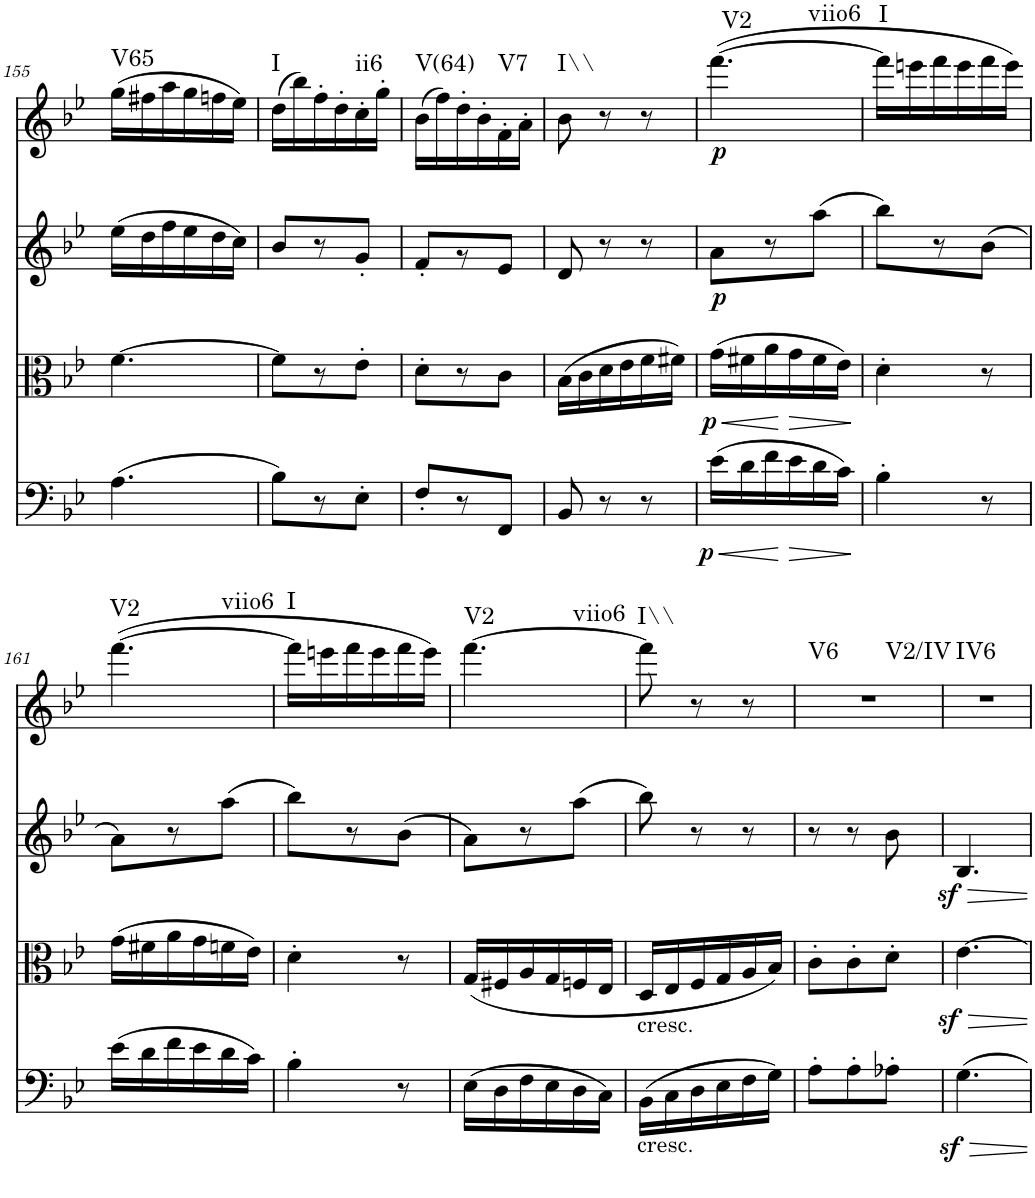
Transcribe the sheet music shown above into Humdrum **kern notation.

**kern	**dynam	**kern	**dynam	**kern	**dynam	**kern	**dynam	**harte
*part4	*part4	*part3	*part3	*part2	*part2	*part1	*part1	*part1
*staff4	*staff4	*staff3	*staff3	*staff2	*staff2	*staff1	*staff1	*
*I"Violoncello	*	*I"Viola	*	*I"Violin II	*	*I"Violin I	*	*
*I'Vc	*	*I'Vla	*	*I'Vln	*	*I'Vln	*	*
!!LO:PB:g=z
*clefF4	*	*clefC3	*	*clefG2	*	*clefG2	*	*
*k[b-e-]	*	*k[b-e-]	*	*k[b-e-]	*	*k[b-e-]	*	*
*M3/8	*	*M3/8	*	*M3/8	*	*M3/8	*	*
=155	=155	=155	=155	=155	=155	=155	=155	=155
!	!	!	!	!	!	!	!	!LO:H:kt=V65
(4.A\	.	[4.f\	.	(16ee-\LL	.	(16gg\LL	.	N
.	.	.	.	16dd\	.	16ff#X\	.	.
.	.	.	.	16ff\	.	16aa\	.	.
.	.	.	.	16ee-\	.	16gg\	.	.
.	.	.	.	16dd\	.	16ffn\	.	.
.	.	.	.	16cc\JJ)	.	16ee-\JJ)	.	.
=156	=156	=156	=156	=156	=156	=156	=156	=156
!	!	!	!	!	!	!	!	!LO:H:kt=I
8B-\L)	.	8f\L]	.	8b-/L	.	(16dd\LL	.	N
.	.	.	.	.	.	16bb-\)	.	.
8r	.	8r	.	8r	.	16ff'\	.	.
.	.	.	.	.	.	16dd'\	.	.
!	!	!	!	!	!	!	!	!LO:H:kt=ii6
8E-'\J	.	8e-'\J	.	8g'/J	.	16cc'\	.	N
.	.	.	.	.	.	16gg'\JJ	.	.
=157	=157	=157	=157	=157	=157	=157	=157	=157
!	!	!	!	!	!	!	!	!LO:H:kt=V(64)
8F'/L	.	8d'\L	.	8f'/L	.	(16b-\LL	.	N
.	.	.	.	.	.	16ff\)	.	.
8r	.	8r	.	8r	.	16dd'\	.	.
.	.	.	.	.	.	16b-'\	.	.
!	!	!	!	!	!	!	!	!LO:H:kt=V7
8FF/J	.	8c\J	.	8e-/J	.	16f'\	.	N
.	.	.	.	.	.	16a'\JJ	.	.
=158	=158	=158	=158	=158	=158	=158	=158	=158
!	!	!	!	!	!	!	!	!LO:H:kt=I\\
8BB-/	.	(16B-\LL	.	8d/	.	8b-\	.	N
.	.	16c\	.	.	.	.	.	.
8r	.	16d\	.	8r	.	8r	.	.
.	.	16e-\	.	.	.	.	.	.
8r	.	16f\	.	8r	.	8r	.	.
.	.	16f#X\JJ)	.	.	.	.	.	.
=159	=159	=159	=159	=159	=159	=159	=159	=159
!	!LO:HP:b	!	!LO:HP:b	!	!	!	!	!
!	!LO:DY:n=1:b	!	!LO:DY:n=1:b	!	!LO:DY:b	!	!LO:DY:b	!LO:H:n=1:kt=V2
!	!	!	!	!	!	!	!	!LO:H:n=2:kt=viio6
(16e-\LL	< p	(16g\LL	< p	8a\L	p	([4.fff\	p	N N
16d\	.	16f#X\	.	.	.	.	.	.
16f\	.	16a\	.	8r	.	.	.	.
!	!LO:HP:n=1:b	!	!LO:HP:n=1:b	!	!	!	!	!
16e-\	[ >	16g\	[ >	.	.	.	.	.
16d\	.	16f#\	.	(8aa\J	.	.	.	.
16c\JJ)	.	16e-\JJ)	.	.	.	.	.	.
.	]	.	]	.	.	.	.	.
=160	=160	=160	=160	=160	=160	=160	=160	=160
!	!	!	!	!	!	!	!	!LO:H:kt=I
4B-'\	.	4d'\	.	8bb-\L)	.	16fff\LL]	.	N
.	.	.	.	.	.	16eeen\	.	.
.	.	.	.	8r	.	16fff\	.	.
.	.	.	.	.	.	16eee\	.	.
8r	.	8r	.	(8b-\J	.	16fff\	.	.
.	.	.	.	.	.	16eee\JJ)	.	.
!!LO:LB:g=z
=161	=161	=161	=161	=161	=161	=161	=161	=161
!	!	!	!	!	!	!	!	!LO:H:n=1:kt=V2
!	!	!	!	!	!	!	!	!LO:H:n=2:kt=viio6
(16e-\LL	.	(16g\LL	.	8a\L)	.	([4.fff\	.	N N
16d\	.	16f#X\	.	.	.	.	.	.
16f\	.	16a\	.	8r	.	.	.	.
16e-\	.	16g\	.	.	.	.	.	.
16d\	.	16fn\	.	(8aa\J	.	.	.	.
16c\JJ)	.	16e-\JJ)	.	.	.	.	.	.
=162	=162	=162	=162	=162	=162	=162	=162	=162
!	!	!	!	!	!	!	!	!LO:H:kt=I
4B-'\	.	4d'\	.	8bb-\L)	.	16fff\LL]	.	N
.	.	.	.	.	.	16eeen\	.	.
.	.	.	.	8r	.	16fff\	.	.
.	.	.	.	.	.	16eee\	.	.
8r	.	8r	.	(8b-\J	.	16fff\	.	.
.	.	.	.	.	.	16eee\JJ)	.	.
=163	=163	=163	=163	=163	=163	=163	=163	=163
!	!	!	!	!	!	!	!	!LO:H:n=1:kt=V2
!	!	!	!	!	!	!	!	!LO:H:n=2:kt=viio6
(16E-\LL	.	(16G/LL	.	8a\L)	.	[4.fff\	.	N N
16D\	.	16F#X/	.	.	.	.	.	.
16F\	.	16A/	.	8r	.	.	.	.
16E-\	.	16G/	.	.	.	.	.	.
16D\	.	16Fn/	.	(8aa\J	.	.	.	.
16C\JJ)	.	16E-/JJ	.	.	.	.	.	.
=164	=164	=164	=164	=164	=164	=164	=164	=164
!	!	!LO:TX:b:t=cresc.	!	!	!	!	!	!
!LO:TX:b:t=cresc.	!	!	!	!	!	!	!	!LO:H:kt=I\\
(16BB-\LL	.	16D/LL	.	8bb-\)	.	8fff\]	.	N
16C\	.	16E-/	.	.	.	.	.	.
16D\	.	16F/	.	8r	.	8r	.	.
16E-\	.	16G/	.	.	.	.	.	.
16F\	.	16A/	.	8r	.	8r	.	.
16G\JJ)	.	16B-/JJ)	.	.	.	.	.	.
=165	=165	=165	=165	=165	=165	=165	=165	=165
!	!	!	!	!	!	!	!	!LO:H:n=1:kt=V6
!	!	!	!	!	!	!	!	!LO:H:n=2:kt=V2/IV
8A'\L	.	8c'\L	.	8r	.	4.r	.	N N
8A'\	.	8c'\	.	8r	.	.	.	.
8A-X'\J	.	8d'\J	.	8b-\	.	.	.	.
=166	=166	=166	=166	=166	=166	=166	=166	=166
!	!	!	!	!	!	!	!	!LO:H:kt=IV6
4.Gz<\	.	[4.e-z<\	.	4.B-z</	.	4.r	.	N
=	=	=	=	=	=	=	=	=
*-	*-	*-	*-	*-	*-	*-	*-	*-
